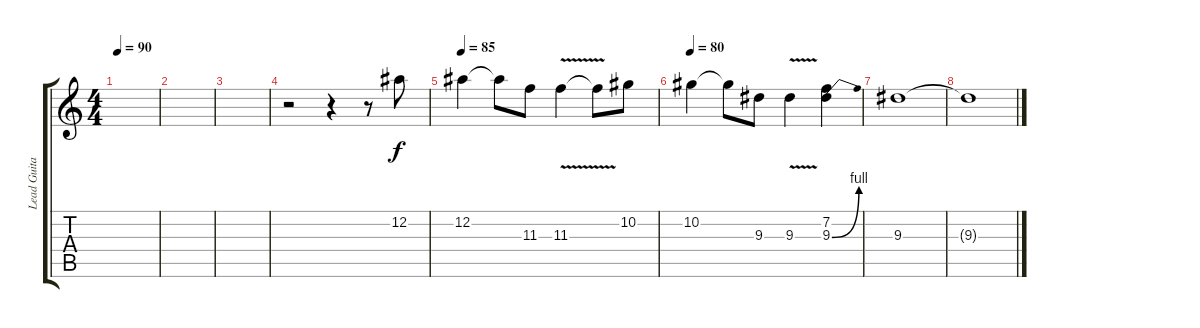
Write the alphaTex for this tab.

\track ("Lead Guitar" "Lead Guita") {instrument distortionguitar}
\staff {score tabs}
\tuning (Eb4 Bb3 Gb3 Db3 Ab2 Eb2) {hide}
\ts (4 4)
\tempo 90
\clef g2
\ks c
|
|
|
r.2 r.4 r.8 12.2.8 |
\tempo 85
12.2.4 12.2{t}.8 11.3.8 11.3{v}.4 11.3{t}.8 10.2.8 |
\tempo 80
10.2.4 10.2{t}.8 9.3.8 9.3{v}.4 (7.2 9.3{be (bend 0 0 60 4)}).4 |
9.3.1 |
9.3{t}.1
